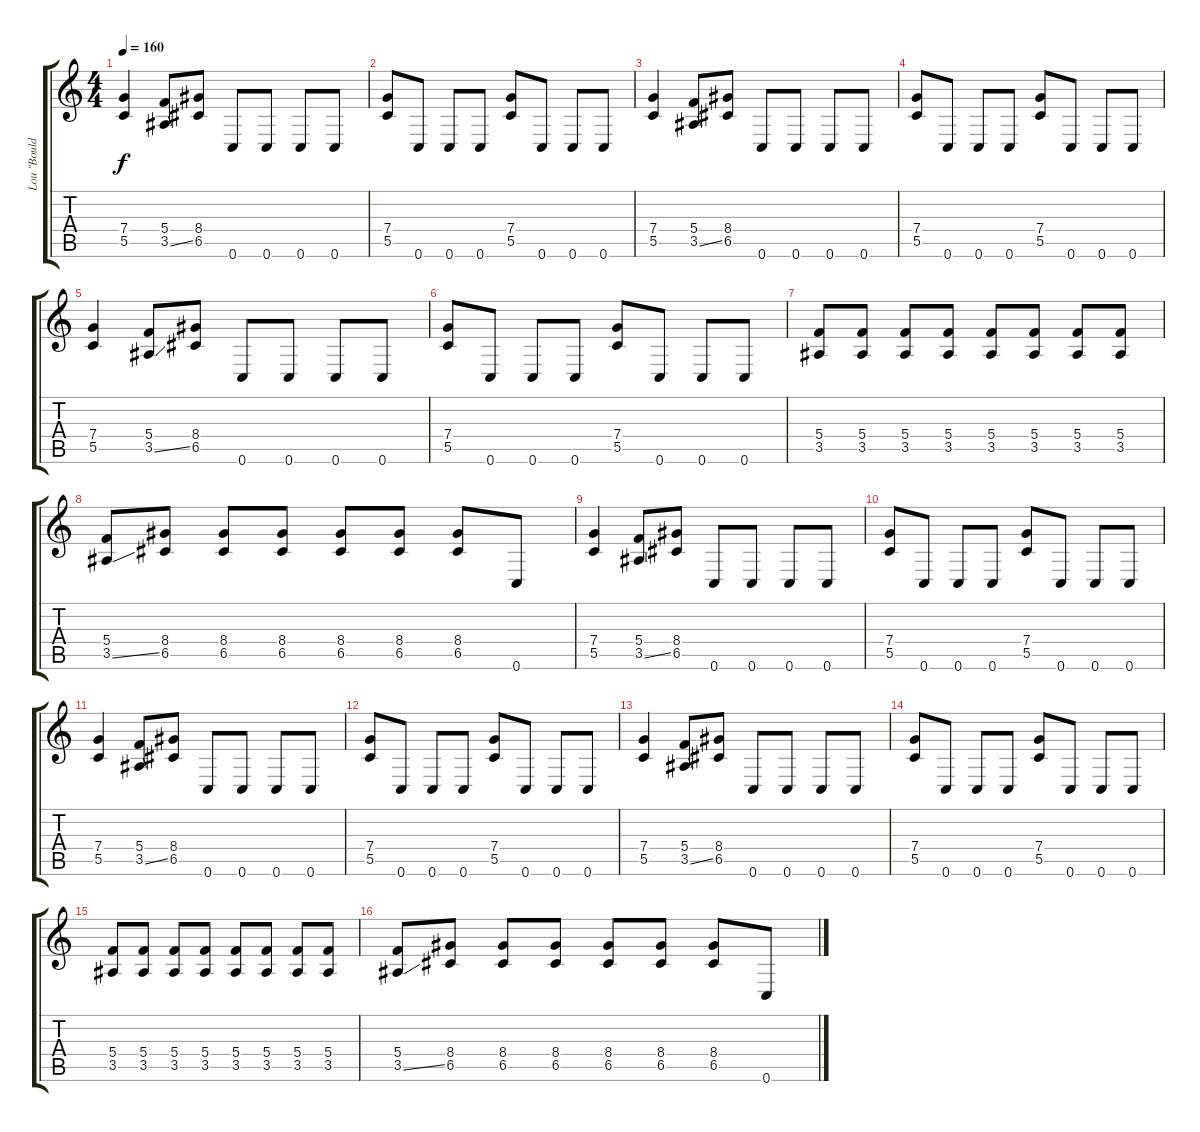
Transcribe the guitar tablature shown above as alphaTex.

\track ("Lou \"Boulder\" Richards" "Lou \"Bould") {instrument overdrivenguitar}
\staff {score tabs}
\tuning (D4 A3 F3 C3 G2 C2) {hide}
\ts (4 4)
\tempo 160
\clef g2
\ks c
(7.4 5.5).4{dy f instrument overdrivenguitar} (5.4 3.5{ss}).8 (8.4 6.5).8 0.6.8 0.6.8 0.6.8 0.6.8 |
(7.4 5.5).8 0.6.8 0.6.8 0.6.8 (7.4 5.5).8 0.6.8 0.6.8 0.6.8 |
(7.4 5.5).4 (5.4 3.5{ss}).8 (8.4 6.5).8 0.6.8 0.6.8 0.6.8 0.6.8 |
(7.4 5.5).8 0.6.8 0.6.8 0.6.8 (7.4 5.5).8 0.6.8 0.6.8 0.6.8 |
(7.4 5.5).4 (5.4 3.5{ss}).8 (8.4 6.5).8 0.6.8 0.6.8 0.6.8 0.6.8 |
(7.4 5.5).8 0.6.8 0.6.8 0.6.8 (7.4 5.5).8 0.6.8 0.6.8 0.6.8 |
(5.4 3.5).8 (5.4 3.5).8 (5.4 3.5).8 (5.4 3.5).8 (5.4 3.5).8 (5.4 3.5).8 (5.4 3.5).8 (5.4 3.5).8 |
(5.4 3.5{ss}).8 (8.4 6.5).8 (8.4 6.5).8 (8.4 6.5).8 (8.4 6.5).8 (8.4 6.5).8 (8.4 6.5).8 0.6.8 |
(7.4 5.5).4 (5.4 3.5{ss}).8 (8.4 6.5).8 0.6.8 0.6.8 0.6.8 0.6.8 |
(7.4 5.5).8 0.6.8 0.6.8 0.6.8 (7.4 5.5).8 0.6.8 0.6.8 0.6.8 |
(7.4 5.5).4 (5.4 3.5{ss}).8 (8.4 6.5).8 0.6.8 0.6.8 0.6.8 0.6.8 |
(7.4 5.5).8 0.6.8 0.6.8 0.6.8 (7.4 5.5).8 0.6.8 0.6.8 0.6.8 |
(7.4 5.5).4 (5.4 3.5{ss}).8 (8.4 6.5).8 0.6.8 0.6.8 0.6.8 0.6.8 |
(7.4 5.5).8 0.6.8 0.6.8 0.6.8 (7.4 5.5).8 0.6.8 0.6.8 0.6.8 |
(5.4 3.5).8 (5.4 3.5).8 (5.4 3.5).8 (5.4 3.5).8 (5.4 3.5).8 (5.4 3.5).8 (5.4 3.5).8 (5.4 3.5).8 |
(5.4 3.5{ss}).8 (8.4 6.5).8 (8.4 6.5).8 (8.4 6.5).8 (8.4 6.5).8 (8.4 6.5).8 (8.4 6.5).8 0.6.8
